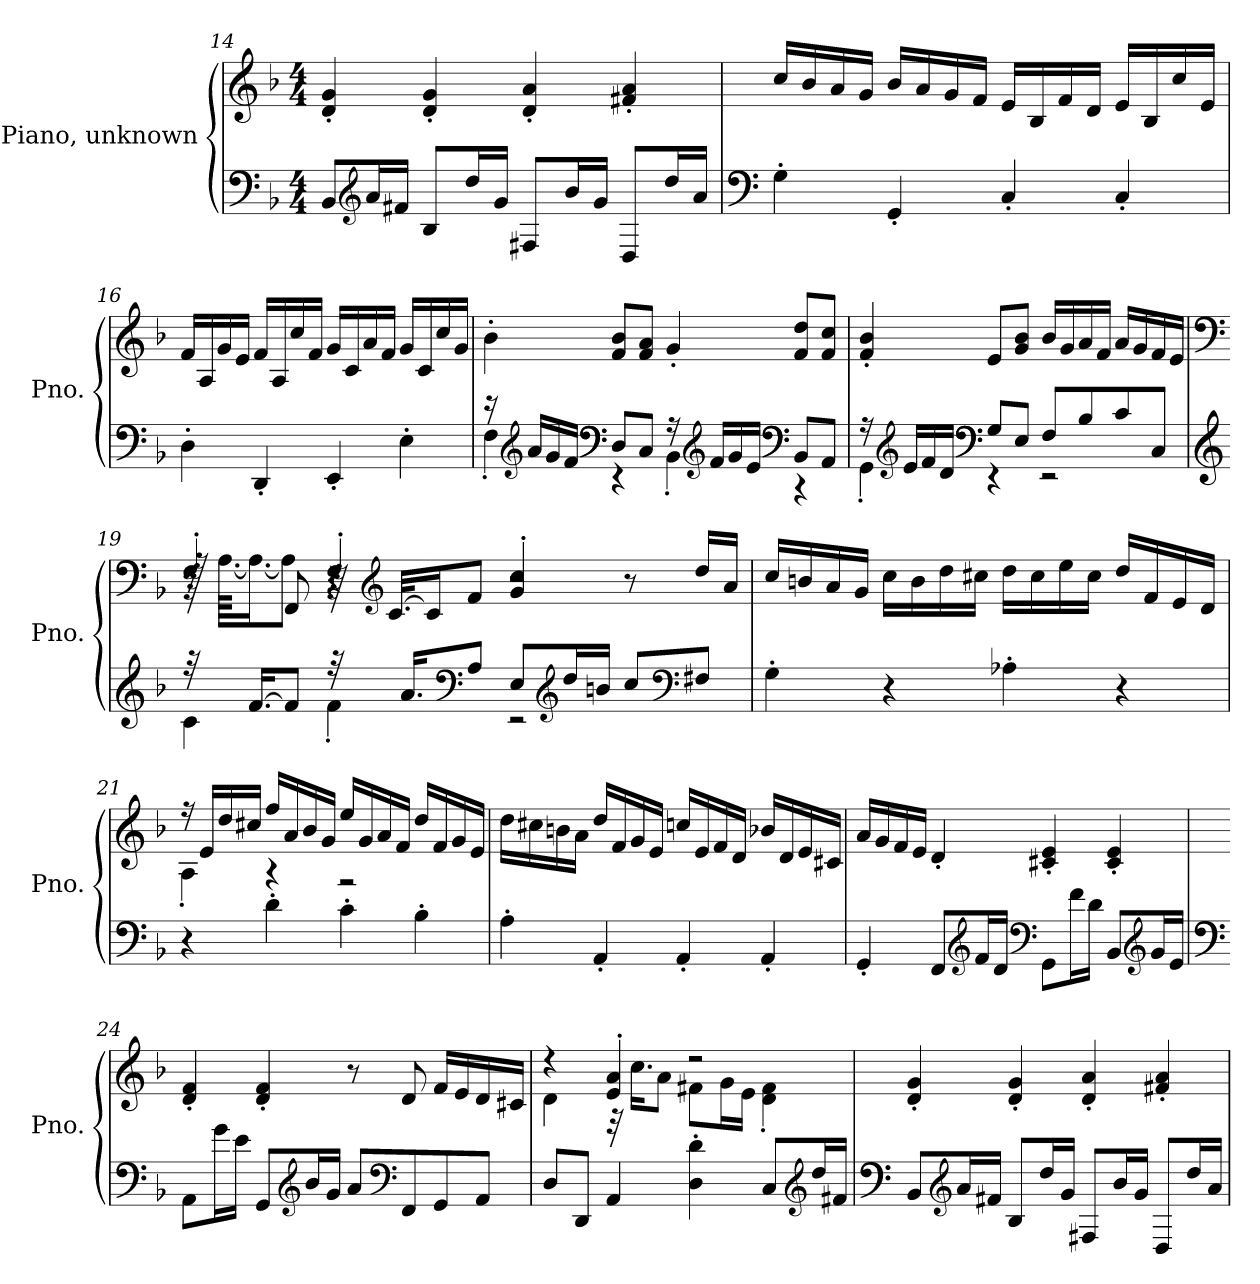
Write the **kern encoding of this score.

**kern	**kern
*part1	*part1
*staff2	*staff1
*I"Piano, unknown	*
*I'Pno.	*
*clefF4	*clefG2
*k[b-]	*k[b-]
*M4/4	*M4/4
=14	=14
8BB-/L	4d/' 4g/'
*clefG2	*
16a/L	.
16f#X/JJ	.
8B-/L	4d/' 4g/'
16dd/L	.
16g/JJ	.
8F#X/L	4d/' 4a/'
16b-/L	.
16g/JJ	.
8D/L	4f#X/' 4a/'
16dd/L	.
16a/JJ	.
!!LO:LB:g=z
=15	=15
*clefF4	*
4G'\	16cc/LL
.	16b-/
.	16a/
.	16g/JJ
4GG'/	16b-/LL
.	16a/
.	16g/
.	16f/JJ
4C'/	16e/LL
.	16B-/
.	16f/
.	16d/JJ
4C'/	16e/LL
.	16B-/
.	16cc/
.	16e/JJ
=16	=16
4D'\	16f/LL
.	16A/
.	16g/
.	16e/JJ
4DD'/	16f/LL
.	16A/
.	16cc/
.	16f/JJ
4EE'/	16g/LL
.	16c/
.	16a/
.	16f/JJ
4E'\	16g/LL
.	16c/
.	16cc/
.	16g/JJ
!!LO:LB:g=z
=17	=17
*^	*
16r	4F'\	4b-'\
*clefG2	*	*
16a/LL	.	.
16g/	.	.
16f/JJ	.	.
*clefF4	*	*
8D/L	4r	8f/ 8b-/L
8C/J	.	8f/ 8a/J
16r	4BB-'\	4g'/
*clefG2	*	*
16f/LL	.	.
16g/	.	.
16e/JJ	.	.
*clefF4	*	*
8BB-/L	4r	8f/ 8dd/L
8AA/J	.	8f/ 8cc/J
=18	=18	=18
16r	4GG'\	4f/' 4b-/'
*clefG2	*	*
16e/LL	.	.
16f/	.	.
16d/JJ	.	.
*clefF4	*	*
8G/L	4r	8e/L
8E/J	.	8g/ 8b-/J
8F/L	2r	16b-/LL
.	.	16g/
8B-/	.	16a/
.	.	16f/JJ
8c/	.	16a/LL
.	.	16g/
8C/J	.	16f/
.	.	16e/JJ
!!LO:LB:g=z
=19	=19	=19
*clefG2	*	*clefF4
*	*	*^
*	*	*	*^
32r	4c\	8r	128r	4F'/
.	.	.	[64.A\KKLL	.
[16.f/KL	.	.	16.A\J_	.
8f/J]	.	8FF/	8A\J]	.
32r	4f'\	64r	4r	4F'/
*	*	*clefG2	*	*
.	.	[32.c/KLL	.	.
16.a/KL	.	.	.	.
.	.	16c/J]	.	.
*clefF4	*	*	*	*
8A/J	.	8f/J	.	.
8E/L	2r	4g/' 4cc/'	2r	2r
*clefG2	*	*	*	*
16dd/L	.	.	.	.
16bn/JJ	.	.	.	.
8cc/L	.	8r	.	.
*clefF4	*	*	*	*
8F#X/J	.	16dd/LL	.	.
.	.	16a/JJ	.	.
*v	*v	*	*	*
*	*v	*v	*v
=20	=20
4G'\	16cc/LL
.	16bn/
.	16a/
.	16g/JJ
4r	16cc\LL
.	16b\
.	16dd\
.	16cc#X\JJ
4A-X'\	16dd\LL
.	16cc#\
.	16ee\
.	16cc#\JJ
4r	16dd/LL
.	16f/
.	16e/
.	16d/JJ
!!LO:LB:g=z
=21	=21
*	*^
4r	16r	4A'\
.	16e/LL	.
.	16dd/	.
.	16cc#X/JJ	.
4d'\	16ff/LL	4r
.	16a/	.
.	16b-/	.
.	16g/JJ	.
4c'\	16ee/LL	2r
.	16g/	.
.	16a/	.
.	16f/JJ	.
4B-'\	16dd/LL	.
.	16f/	.
.	16g/	.
.	16e/JJ	.
*	*v	*v
=22	=22
4A'\	16dd\LL
.	16cc#X\
.	16bn\
.	16a\JJ
4AA'/	16dd/LL
.	16f/
.	16g/
.	16e/JJ
4AA'/	16ccn/LL
.	16e/
.	16f/
.	16d/JJ
4AA'/	16b-X/LL
.	16d/
.	16e/
.	16c#X/JJ
!!LO:LB:g=z
=23	=23
4GG'/	16a/LL
.	16g/
.	16f/
.	16e/JJ
8FF/L	4d'/
*clefG2	*
16f/L	.
16d/JJ	.
*clefF4	*
8GG\L	4c#X/' 4e/'
16f\L	.
16d\JJ	.
8BB-/L	4c#/' 4e/'
*clefG2	*
16g/L	.
16e/JJ	.
=24	=24
*clefF4	*
8AA\L	4d/' 4f/'
16g\L	.
16e\JJ	.
8GG/L	4d/' 4f/'
*clefG2	*
16b-/L	.
16g/JJ	.
8a/L	8r
*clefF4	*
8FF/	8d/
8GG/	16f/LL
.	16e/
8AA/J	16d/
.	16c#X/JJ
!!LO:PB:g=z
=25	=25
*	*^
8D/L	4r	4d\
8DD/J	.	.
4AA/	4e/' 4a/'	32r
.	.	16.cc\KL
.	.	8a\J
4D\' 4d\'	2r	8f#X\L
.	.	16g\L
.	.	16e\JJ
8C/L	.	4d\' 4f#\'
*clefG2	*	*
16dd/L	.	.
16f#X/JJ	.	.
*	*v	*v
=26	=26
*clefF4	*
8BB-/L	4d/' 4g/'
*clefG2	*
16a/L	.
16f#X/JJ	.
8B-/L	4d/' 4g/'
16dd/L	.
16g/JJ	.
8F#X/L	4d/' 4a/'
16b-/L	.
16g/JJ	.
8D/L	4f#X/' 4a/'
16dd/L	.
16a/JJ	.
=	=
*-	*-
